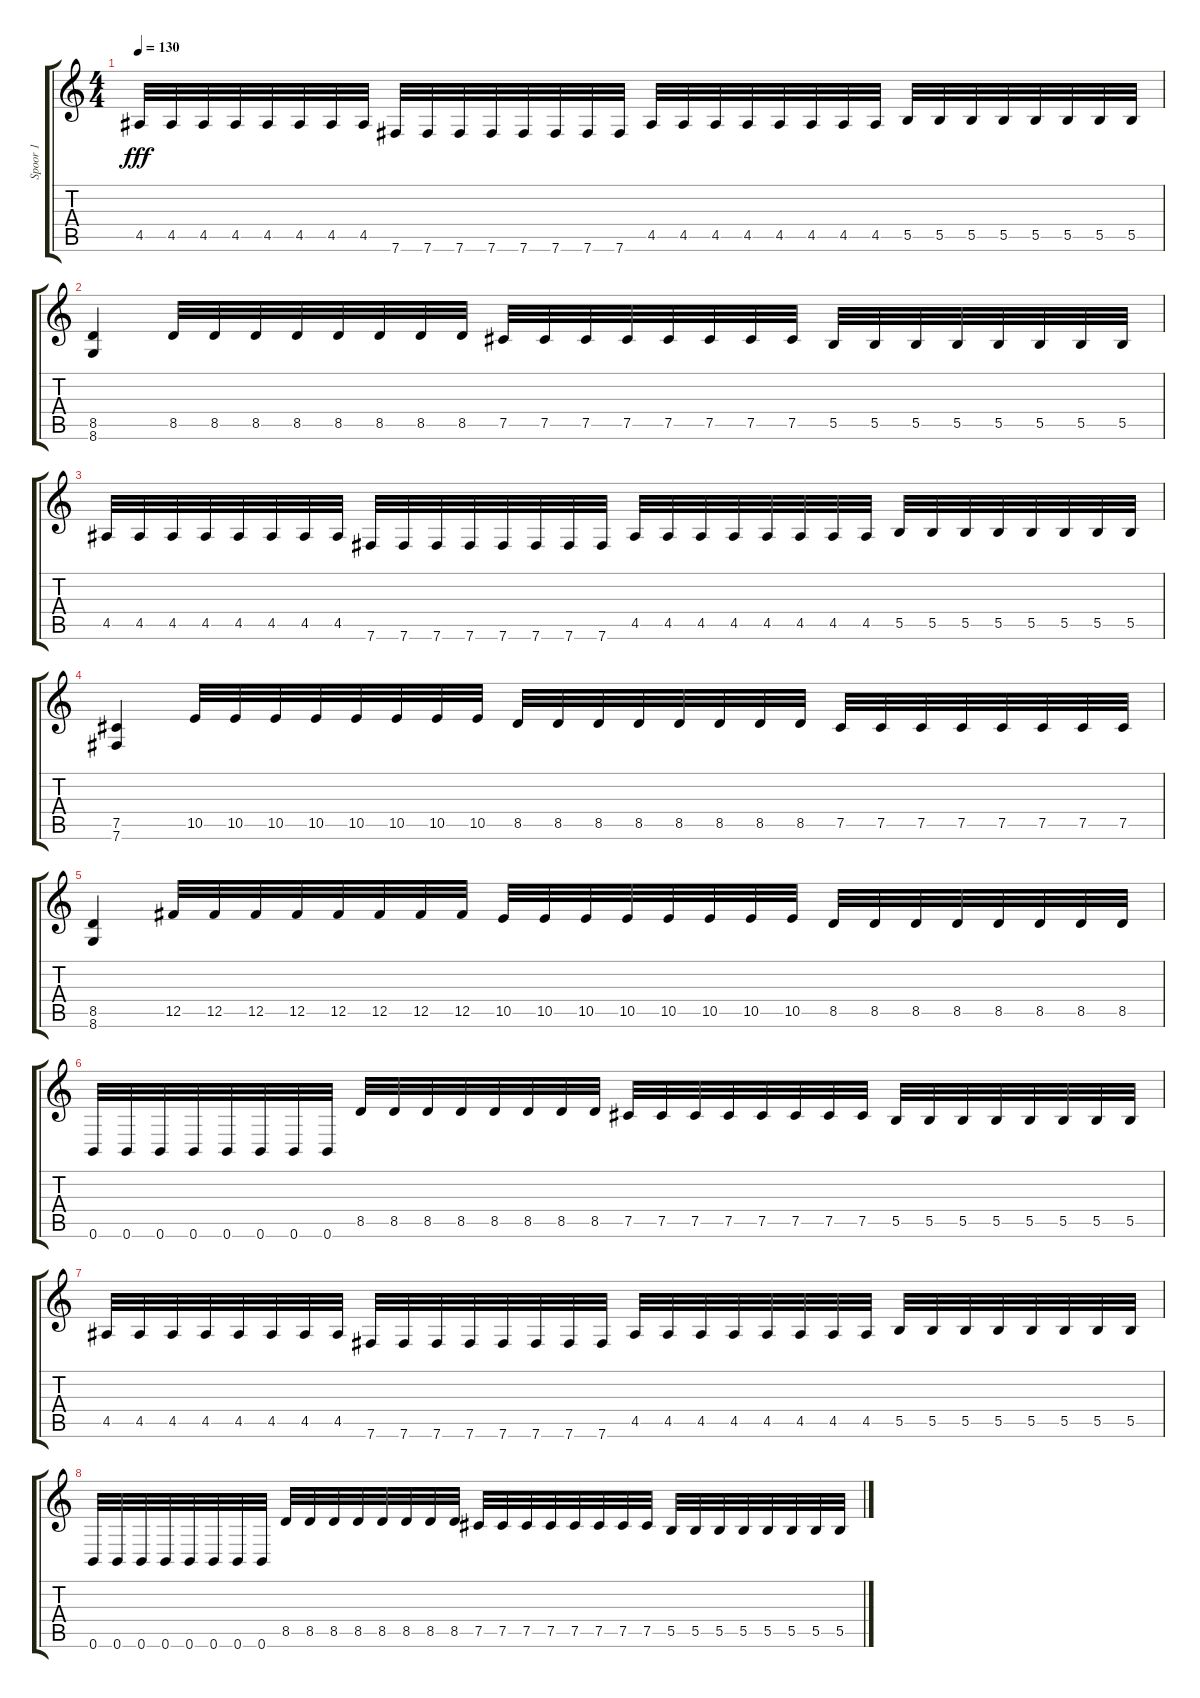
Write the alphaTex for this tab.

\track ("Spoor 1" "Spoor 1") {instrument distortionguitar}
\staff {score tabs}
\tuning (Db4 Ab3 E3 B2 Gb2 B1) {hide}
\ts (4 4)
\tempo 130
\clef g2
\ks c
4.5.32{dy fff} 4.5.32 4.5.32 4.5.32 4.5.32 4.5.32 4.5.32 4.5.32 7.6.32 7.6.32 7.6.32 7.6.32 7.6.32 7.6.32 7.6.32 7.6.32 4.5.32 4.5.32 4.5.32 4.5.32 4.5.32 4.5.32 4.5.32 4.5.32 5.5.32 5.5.32 5.5.32 5.5.32 5.5.32 5.5.32 5.5.32 5.5.32 |
(8.5 8.6).4 8.5.32 8.5.32 8.5.32 8.5.32 8.5.32 8.5.32 8.5.32 8.5.32 7.5.32 7.5.32 7.5.32 7.5.32 7.5.32 7.5.32 7.5.32 7.5.32 5.5.32 5.5.32 5.5.32 5.5.32 5.5.32 5.5.32 5.5.32 5.5.32 |
4.5.32 4.5.32 4.5.32 4.5.32 4.5.32 4.5.32 4.5.32 4.5.32 7.6.32 7.6.32 7.6.32 7.6.32 7.6.32 7.6.32 7.6.32 7.6.32 4.5.32 4.5.32 4.5.32 4.5.32 4.5.32 4.5.32 4.5.32 4.5.32 5.5.32 5.5.32 5.5.32 5.5.32 5.5.32 5.5.32 5.5.32 5.5.32 |
(7.5 7.6).4 10.5.32 10.5.32 10.5.32 10.5.32 10.5.32 10.5.32 10.5.32 10.5.32 8.5.32 8.5.32 8.5.32 8.5.32 8.5.32 8.5.32 8.5.32 8.5.32 7.5.32 7.5.32 7.5.32 7.5.32 7.5.32 7.5.32 7.5.32 7.5.32 |
(8.5 8.6).4 12.5.32 12.5.32 12.5.32 12.5.32 12.5.32 12.5.32 12.5.32 12.5.32 10.5.32 10.5.32 10.5.32 10.5.32 10.5.32 10.5.32 10.5.32 10.5.32 8.5.32 8.5.32 8.5.32 8.5.32 8.5.32 8.5.32 8.5.32 8.5.32 |
0.6.32 0.6.32 0.6.32 0.6.32 0.6.32 0.6.32 0.6.32 0.6.32 8.5.32 8.5.32 8.5.32 8.5.32 8.5.32 8.5.32 8.5.32 8.5.32 7.5.32 7.5.32 7.5.32 7.5.32 7.5.32 7.5.32 7.5.32 7.5.32 5.5.32 5.5.32 5.5.32 5.5.32 5.5.32 5.5.32 5.5.32 5.5.32 |
4.5.32 4.5.32 4.5.32 4.5.32 4.5.32 4.5.32 4.5.32 4.5.32 7.6.32 7.6.32 7.6.32 7.6.32 7.6.32 7.6.32 7.6.32 7.6.32 4.5.32 4.5.32 4.5.32 4.5.32 4.5.32 4.5.32 4.5.32 4.5.32 5.5.32 5.5.32 5.5.32 5.5.32 5.5.32 5.5.32 5.5.32 5.5.32 |
0.6.32 0.6.32 0.6.32 0.6.32 0.6.32 0.6.32 0.6.32 0.6.32 8.5.32 8.5.32 8.5.32 8.5.32 8.5.32 8.5.32 8.5.32 8.5.32 7.5.32 7.5.32 7.5.32 7.5.32 7.5.32 7.5.32 7.5.32 7.5.32 5.5.32 5.5.32 5.5.32 5.5.32 5.5.32 5.5.32 5.5.32 5.5.32
